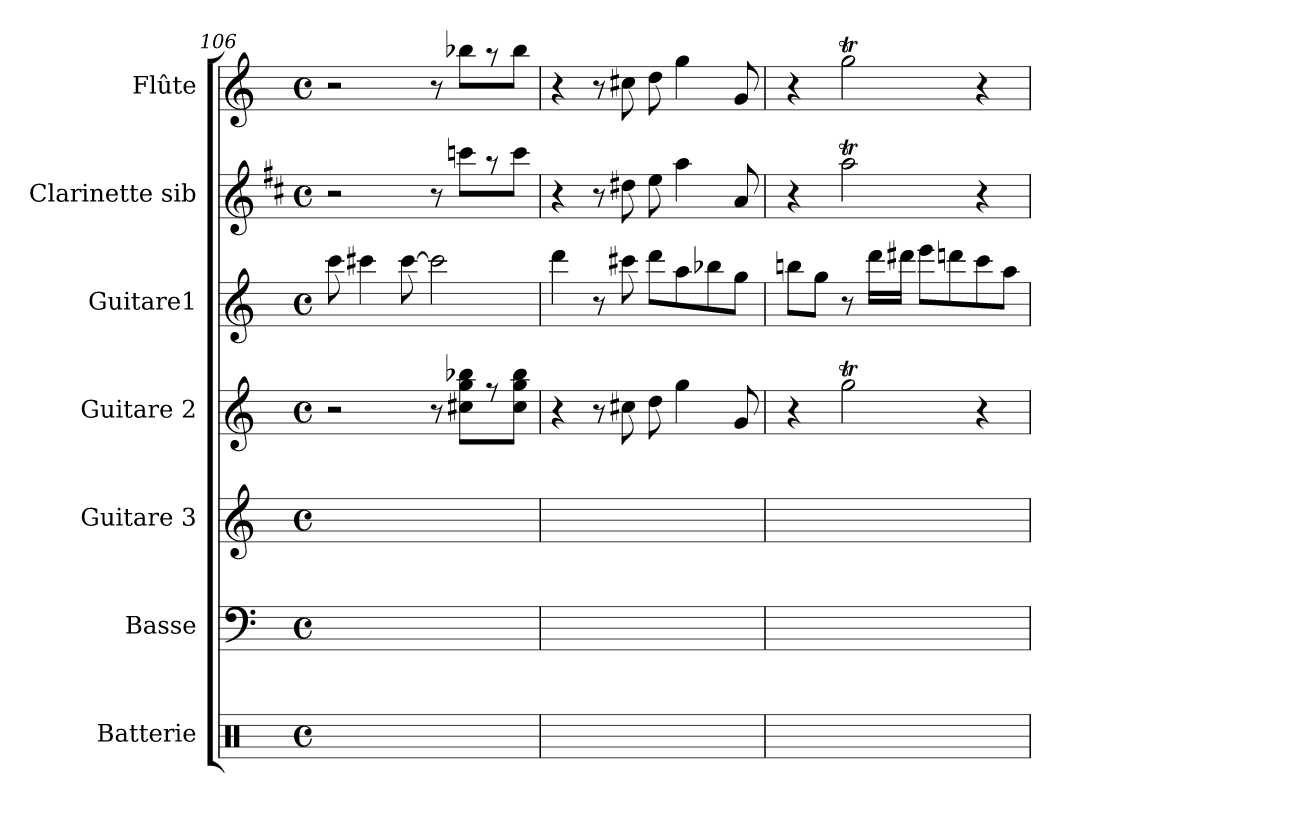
**kern	**kern	**kern	**kern	**kern	**kern	**kern
*part7	*part6	*part5	*part4	*part3	*part2	*part1
*staff7	*staff6	*staff5	*staff4	*staff3	*staff2	*staff1
*I"Batterie	*I"Basse	*I"Guitare 3	*I"Guitare 2	*I"Guitare1	*I"Clarinette sib	*I"Flûte
*I'Batt.	*I'B.ƒ.	*I'Gtr.ƒ. 3	*I'Gtr.ƒ. 2	*I'Gtr.ƒ. 1	*I'Cl. Sib	*I'Fl.
*clefX	*clefF4	*clefG2	*clefG2	*clefG2	*clefG2	*clefG2
*	*ITrd7c12	*ITrd7c12	*ITrd7c12	*ITrd7c12	*ITrd1c2	*
*k[]	*k[]	*k[]	*k[]	*k[]	*k[]	*k[]
*C:	*C:	*C:	*C:	*C:	*C:	*C:
*M4/4	*M4/4	*M4/4	*M4/4	*M4/4	*M4/4	*M4/4
*met(c)	*met(c)	*met(c)	*met(c)	*met(c)	*met(c)	*met(c)
=106	=106	=106	=106	=106	=106	=106
1Rggyy	1Cyy	1Cyy	2r	8cc\	2r	2r
.	.	.	.	4cc#X\	.	.
.	.	.	.	[8cc#\	.	.
.	.	.	8r	2cc#\]	8r	8r
.	.	.	8c#X\ 8g\ 8b-X\L	.	8bb-X\L	8bb-X\L
.	.	.	8r	.	8r	8r
.	.	.	8c#\ 8g\ 8b-\J	.	8bb-\J	8bb-\J
=107	=107	=107	=107	=107	=107	=107
1Rggyy	1Cyy	1Cyy	4r	4dd\	4r	4r
.	.	.	8r	8r	8r	8r
.	.	.	8c#X\	8cc#X\	8cc#X\	8cc#X\
.	.	.	8d\	8dd\L	8dd\	8dd\
.	.	.	4g\	8a\	4gg\	4gg\
.	.	.	.	8b-X\	.	.
.	.	.	8G/	8g\J	8g/	8g/
=108	=108	=108	=108	=108	=108	=108
1Rggyy	1Cyy	1Cyy	4r	8bn\L	4r	4r
.	.	.	.	8g\J	.	.
.	.	.	2gT\	8r	2ggT\	2ggT\
.	.	.	.	16dd\LL	.	.
.	.	.	.	16dd#X\JJ	.	.
.	.	.	.	8ee\L	.	.
.	.	.	.	8ddn\	.	.
.	.	.	4r	8cc\	4r	4r
.	.	.	.	8a\J	.	.
=	=	=	=	=	=	=
*-	*-	*-	*-	*-	*-	*-
